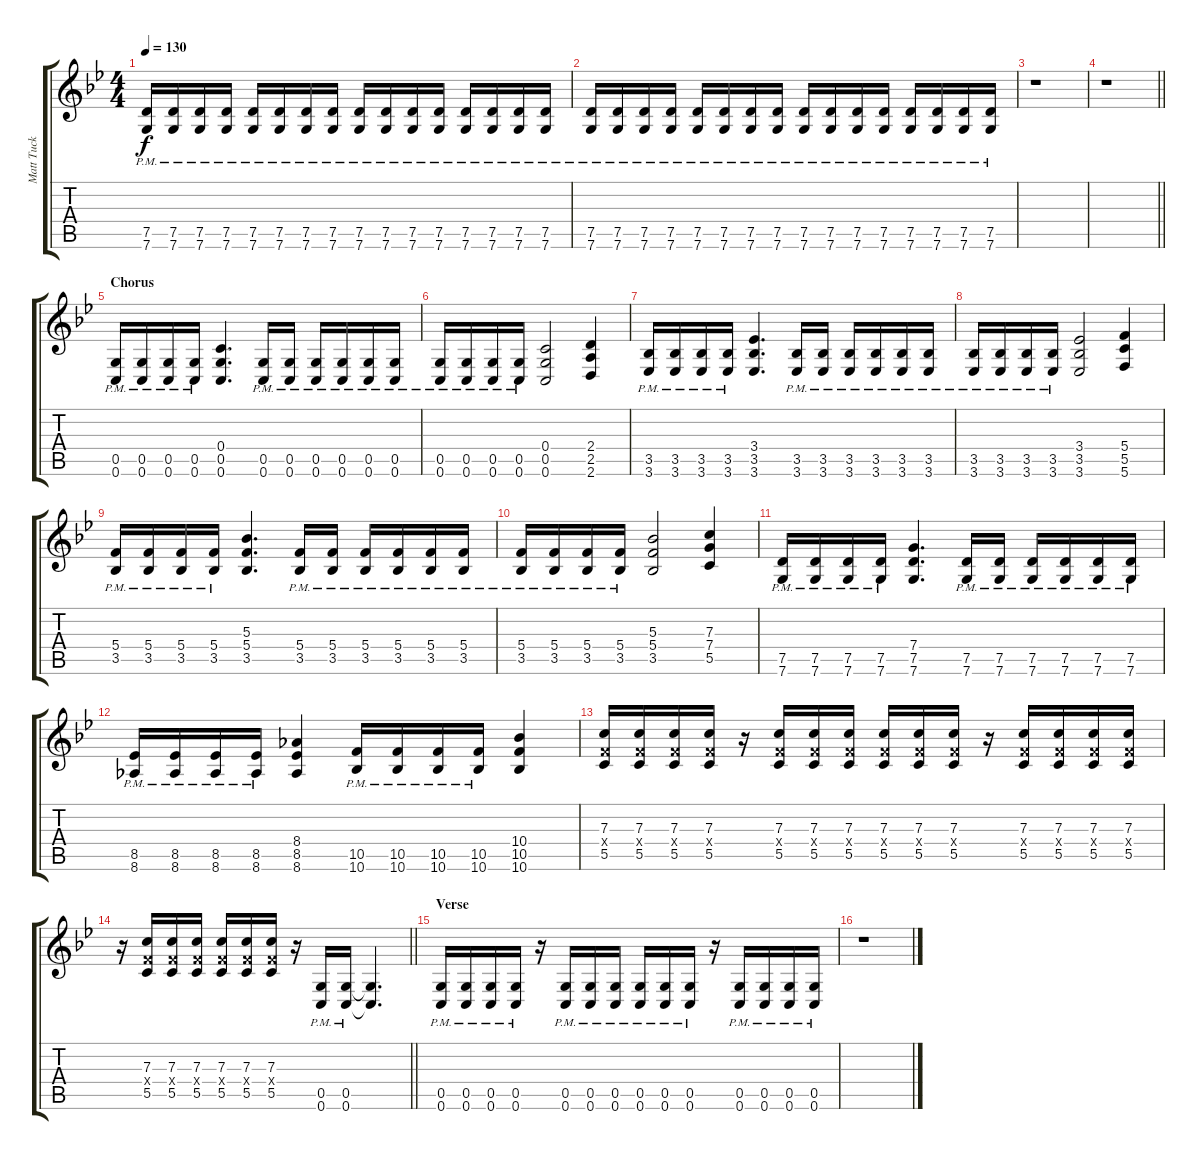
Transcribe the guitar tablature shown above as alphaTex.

\track ("Matt Tuck" "Matt Tuck") {instrument distortionguitar}
\staff {score tabs}
\tuning (D4 A3 F3 C3 G2 C2) {hide}
\ts (4 4)
\tempo 130
\clef g2
\ks bb
(7.5{pm} 7.6{pm}).16{dy f} (7.5{pm} 7.6{pm}).16 (7.5{pm} 7.6{pm}).16 (7.5{pm} 7.6{pm}).16 (7.5{pm} 7.6{pm}).16 (7.5{pm} 7.6{pm}).16 (7.5{pm} 7.6{pm}).16 (7.5{pm} 7.6{pm}).16 (7.5{pm} 7.6{pm}).16 (7.5{pm} 7.6{pm}).16 (7.5{pm} 7.6{pm}).16 (7.5{pm} 7.6{pm}).16 (7.5{pm} 7.6{pm}).16 (7.5{pm} 7.6{pm}).16 (7.5{pm} 7.6{pm}).16 (7.5{pm} 7.6{pm}).16 |
(7.5{pm} 7.6{pm}).16 (7.5{pm} 7.6{pm}).16 (7.5{pm} 7.6{pm}).16 (7.5{pm} 7.6{pm}).16 (7.5{pm} 7.6{pm}).16 (7.5{pm} 7.6{pm}).16 (7.5{pm} 7.6{pm}).16 (7.5{pm} 7.6{pm}).16 (7.5{pm} 7.6{pm}).16 (7.5{pm} 7.6{pm}).16 (7.5{pm} 7.6{pm}).16 (7.5{pm} 7.6{pm}).16 (7.5{pm} 7.6{pm}).16 (7.5{pm} 7.6{pm}).16 (7.5{pm} 7.6{pm}).16 (7.5{pm} 7.6{pm}).16 |
r.1 |
\barLineRight lightlight
r.1 |
\section ("" "Chorus")
(0.5{pm} 0.6{pm}).16 (0.5{pm} 0.6{pm}).16 (0.5{pm} 0.6{pm}).16 (0.5{pm} 0.6{pm}).16 (0.4 0.5 0.6).4{d} (0.5{pm} 0.6{pm}).16 (0.5{pm} 0.6{pm}).16 (0.5{pm} 0.6{pm}).16 (0.5{pm} 0.6{pm}).16 (0.5{pm} 0.6{pm}).16 (0.5{pm} 0.6{pm}).16 |
(0.5{pm} 0.6{pm}).16 (0.5{pm} 0.6{pm}).16 (0.5{pm} 0.6{pm}).16 (0.5{pm} 0.6{pm}).16 (0.4 0.5 0.6).2 (2.4 2.5 2.6).4 |
(3.5{pm} 3.6{pm}).16 (3.5{pm} 3.6{pm}).16 (3.5{pm} 3.6{pm}).16 (3.5{pm} 3.6{pm}).16 (3.4 3.5 3.6).4{d} (3.5{pm} 3.6{pm}).16 (3.5{pm} 3.6{pm}).16 (3.5{pm} 3.6{pm}).16 (3.5{pm} 3.6{pm}).16 (3.5{pm} 3.6{pm}).16 (3.5{pm} 3.6{pm}).16 |
(3.5{pm} 3.6{pm}).16 (3.5{pm} 3.6{pm}).16 (3.5{pm} 3.6{pm}).16 (3.5{pm} 3.6{pm}).16 (3.4 3.5 3.6).2 (5.4 5.5 5.6).4 |
(5.4{pm} 3.5{pm}).16 (5.4{pm} 3.5{pm}).16 (5.4{pm} 3.5{pm}).16 (5.4{pm} 3.5{pm}).16 (5.3 5.4 3.5).4{d} (5.4{pm} 3.5{pm}).16 (5.4{pm} 3.5{pm}).16 (5.4{pm} 3.5{pm}).16 (5.4{pm} 3.5{pm}).16 (5.4{pm} 3.5{pm}).16 (5.4{pm} 3.5{pm}).16 |
(5.4{pm} 3.5{pm}).16 (5.4{pm} 3.5{pm}).16 (5.4{pm} 3.5{pm}).16 (5.4{pm} 3.5{pm}).16 (5.3 5.4 3.5).2 (7.3 7.4 5.5).4 |
(7.5{pm} 7.6{pm}).16 (7.5{pm} 7.6{pm}).16 (7.5{pm} 7.6{pm}).16 (7.5{pm} 7.6{pm}).16 (7.4 7.5 7.6).4{d} (7.5{pm} 7.6{pm}).16 (7.5{pm} 7.6{pm}).16 (7.5{pm} 7.6{pm}).16 (7.5{pm} 7.6{pm}).16 (7.5{pm} 7.6{pm}).16 (7.5{pm} 7.6{pm}).16 |
(8.5{pm} 8.6{pm}).16 (8.5{pm} 8.6{pm}).16 (8.5{pm} 8.6{pm}).16 (8.5{pm} 8.6{pm}).16 (8.4 8.5 8.6).4 (10.5{pm} 10.6{pm}).16 (10.5{pm} 10.6{pm}).16 (10.5{pm} 10.6{pm}).16 (10.5{pm} 10.6{pm}).16 (10.4 10.5 10.6).4 |
(7.3 5.4{x} 5.5).16 (7.3 5.4{x} 5.5).16 (7.3 5.4{x} 5.5).16 (7.3 5.4{x} 5.5).16 r.16 (7.3 5.4{x} 5.5).16 (7.3 5.4{x} 5.5).16 (7.3 5.4{x} 5.5).16 (7.3 5.4{x} 5.5).16 (7.3 5.4{x} 5.5).16 (7.3 5.4{x} 5.5).16 r.16 (7.3 5.4{x} 5.5).16 (7.3 5.4{x} 5.5).16 (7.3 5.4{x} 5.5).16 (7.3 5.4{x} 5.5).16 |
\barLineRight lightlight
r.16 (7.3 5.4{x} 5.5).16 (7.3 5.4{x} 5.5).16 (7.3 5.4{x} 5.5).16 (7.3 5.4{x} 5.5).16 (7.3 5.4{x} 5.5).16 (7.3 5.4{x} 5.5).16 r.16 (0.5{pm} 0.6{pm}).16 (0.5{pm} 0.6{pm}).16 (0.5{t} 0.6{t}).4{d} |
\section ("" "Verse")
(0.5{pm} 0.6{pm}).16 (0.5{pm} 0.6{pm}).16 (0.5{pm} 0.6{pm}).16 (0.5{pm} 0.6{pm}).16 r.16 (0.5{pm} 0.6{pm}).16 (0.5{pm} 0.6{pm}).16 (0.5{pm} 0.6{pm}).16 (0.5{pm} 0.6{pm}).16 (0.5{pm} 0.6{pm}).16 (0.5{pm} 0.6{pm}).16 r.16 (0.5{pm} 0.6{pm}).16 (0.5{pm} 0.6{pm}).16 (0.5{pm} 0.6{pm}).16 (0.5{pm} 0.6{pm}).16 |
r.1
